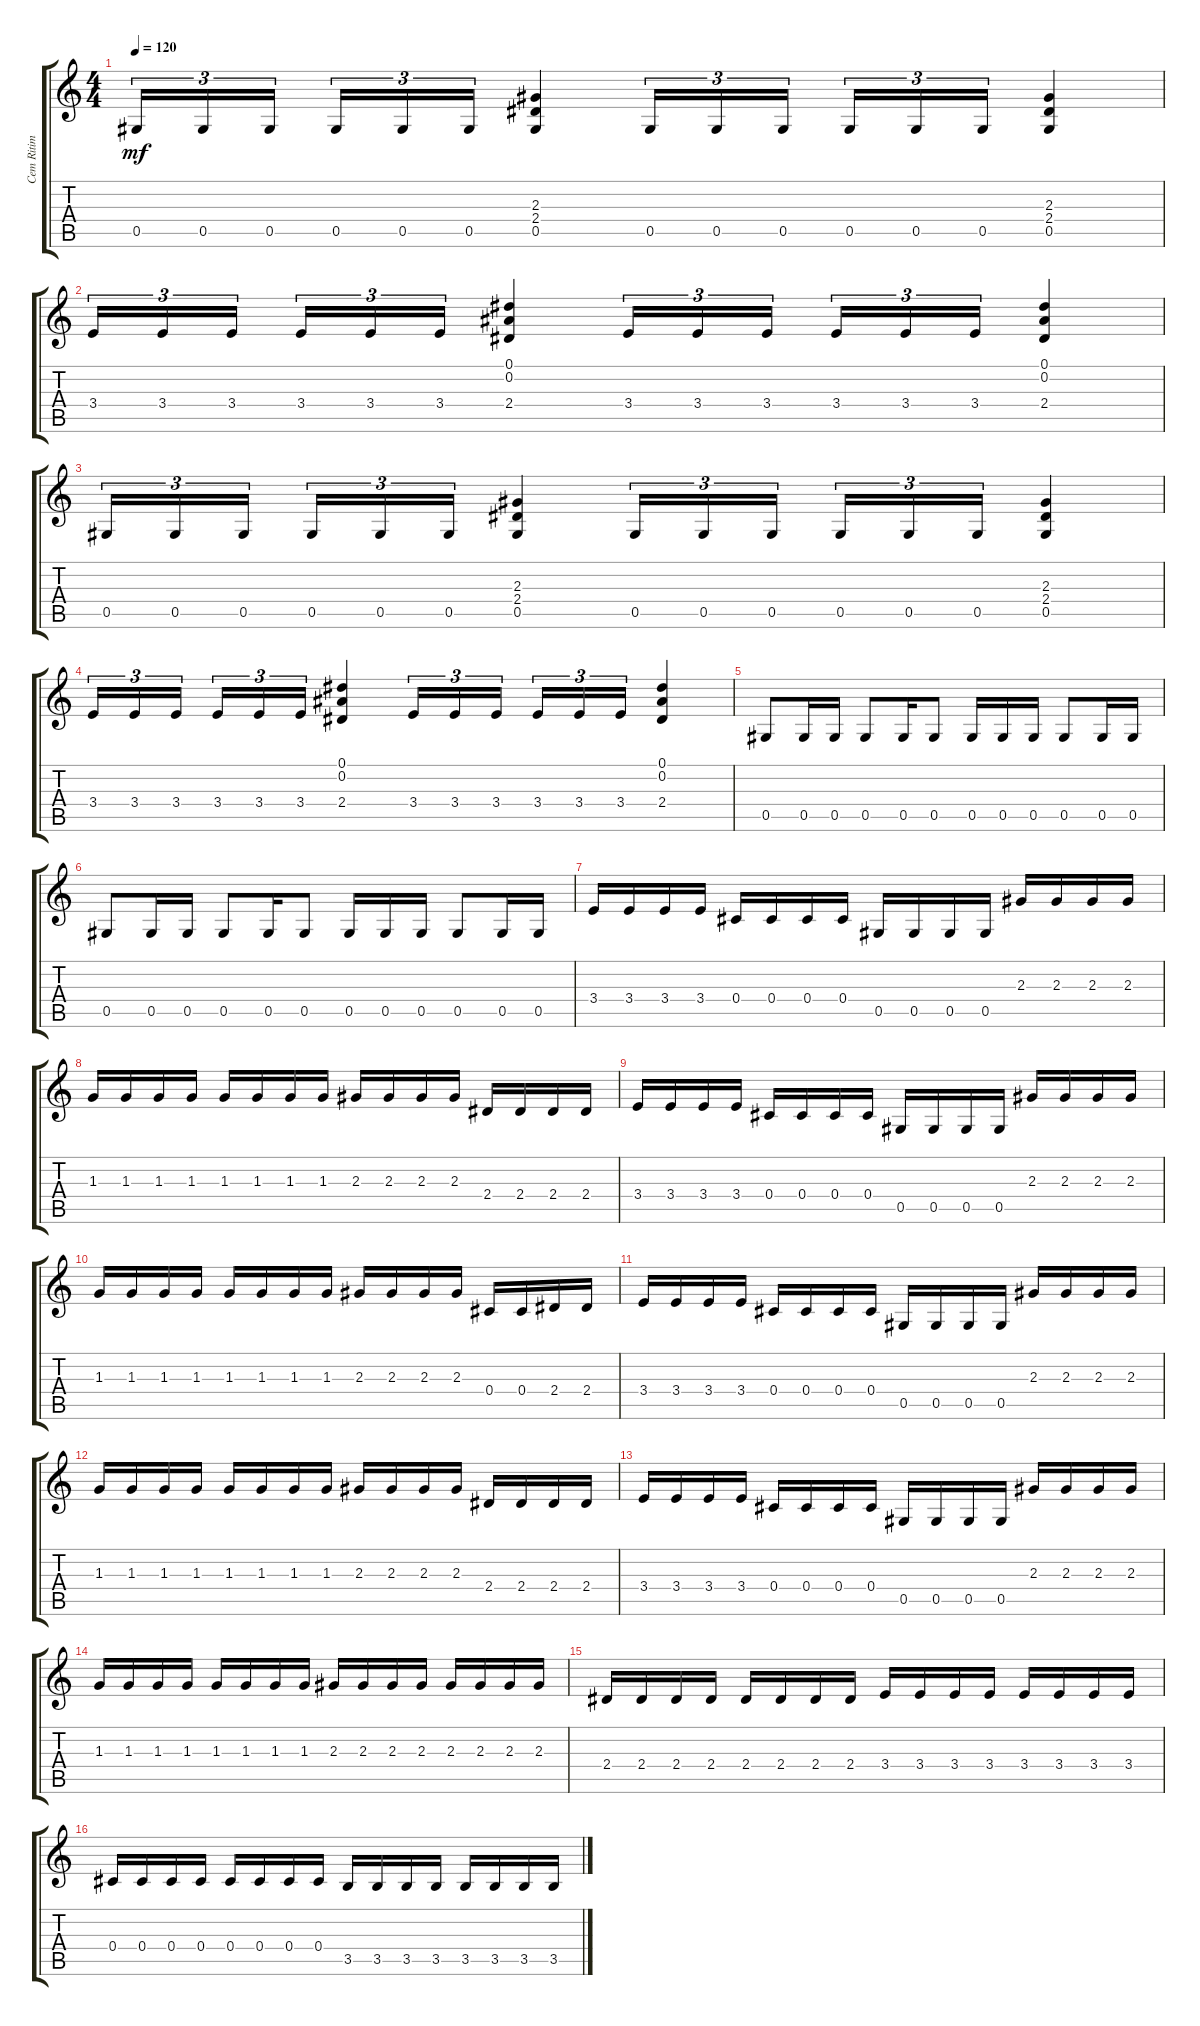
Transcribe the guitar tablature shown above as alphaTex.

\track ("Cem Ritim Gitar" "Cem Ritim ") {instrument distortionguitar}
\staff {score tabs}
\tuning (Eb4 Bb3 Gb3 Db3 Ab2 Eb2) {hide}
\ts (4 4)
\tempo 120
\clef g2
\ks c
0.5.16{tu (3 2) dy mf} 0.5.16{tu (3 2)} 0.5.16{tu (3 2)} 0.5.16{tu (3 2)} 0.5.16{tu (3 2)} 0.5.16{tu (3 2)} (2.3 2.4 0.5).4 0.5.16{tu (3 2)} 0.5.16{tu (3 2)} 0.5.16{tu (3 2)} 0.5.16{tu (3 2)} 0.5.16{tu (3 2)} 0.5.16{tu (3 2)} (2.3 2.4 0.5).4 |
3.4.16{tu (3 2)} 3.4.16{tu (3 2)} 3.4.16{tu (3 2)} 3.4.16{tu (3 2)} 3.4.16{tu (3 2)} 3.4.16{tu (3 2)} (0.1 0.2 2.4).4 3.4.16{tu (3 2)} 3.4.16{tu (3 2)} 3.4.16{tu (3 2)} 3.4.16{tu (3 2)} 3.4.16{tu (3 2)} 3.4.16{tu (3 2)} (0.1 0.2 2.4).4 |
0.5.16{tu (3 2)} 0.5.16{tu (3 2)} 0.5.16{tu (3 2)} 0.5.16{tu (3 2)} 0.5.16{tu (3 2)} 0.5.16{tu (3 2)} (2.3 2.4 0.5).4 0.5.16{tu (3 2)} 0.5.16{tu (3 2)} 0.5.16{tu (3 2)} 0.5.16{tu (3 2)} 0.5.16{tu (3 2)} 0.5.16{tu (3 2)} (2.3 2.4 0.5).4 |
3.4.16{tu (3 2)} 3.4.16{tu (3 2)} 3.4.16{tu (3 2)} 3.4.16{tu (3 2)} 3.4.16{tu (3 2)} 3.4.16{tu (3 2)} (0.1 0.2 2.4).4 3.4.16{tu (3 2)} 3.4.16{tu (3 2)} 3.4.16{tu (3 2)} 3.4.16{tu (3 2)} 3.4.16{tu (3 2)} 3.4.16{tu (3 2)} (0.1 0.2 2.4).4 |
0.5.8 0.5.16 0.5.16 0.5.8 0.5.16 0.5.8 0.5.16 0.5.16 0.5.16 0.5.8 0.5.16 0.5.16 |
0.5.8 0.5.16 0.5.16 0.5.8 0.5.16 0.5.8 0.5.16 0.5.16 0.5.16 0.5.8 0.5.16 0.5.16 |
3.4.16 3.4.16 3.4.16 3.4.16 0.4.16 0.4.16 0.4.16 0.4.16 0.5.16 0.5.16 0.5.16 0.5.16 2.3.16 2.3.16 2.3.16 2.3.16 |
1.3.16 1.3.16 1.3.16 1.3.16 1.3.16 1.3.16 1.3.16 1.3.16 2.3.16 2.3.16 2.3.16 2.3.16 2.4.16 2.4.16 2.4.16 2.4.16 |
3.4.16 3.4.16 3.4.16 3.4.16 0.4.16 0.4.16 0.4.16 0.4.16 0.5.16 0.5.16 0.5.16 0.5.16 2.3.16 2.3.16 2.3.16 2.3.16 |
1.3.16 1.3.16 1.3.16 1.3.16 1.3.16 1.3.16 1.3.16 1.3.16 2.3.16 2.3.16 2.3.16 2.3.16 0.4.16 0.4.16 2.4.16 2.4.16 |
3.4.16 3.4.16 3.4.16 3.4.16 0.4.16 0.4.16 0.4.16 0.4.16 0.5.16 0.5.16 0.5.16 0.5.16 2.3.16 2.3.16 2.3.16 2.3.16 |
1.3.16 1.3.16 1.3.16 1.3.16 1.3.16 1.3.16 1.3.16 1.3.16 2.3.16 2.3.16 2.3.16 2.3.16 2.4.16 2.4.16 2.4.16 2.4.16 |
3.4.16 3.4.16 3.4.16 3.4.16 0.4.16 0.4.16 0.4.16 0.4.16 0.5.16 0.5.16 0.5.16 0.5.16 2.3.16 2.3.16 2.3.16 2.3.16 |
1.3.16 1.3.16 1.3.16 1.3.16 1.3.16 1.3.16 1.3.16 1.3.16 2.3.16 2.3.16 2.3.16 2.3.16 2.3.16 2.3.16 2.3.16 2.3.16 |
2.4.16 2.4.16 2.4.16 2.4.16 2.4.16 2.4.16 2.4.16 2.4.16 3.4.16 3.4.16 3.4.16 3.4.16 3.4.16 3.4.16 3.4.16 3.4.16 |
0.4.16 0.4.16 0.4.16 0.4.16 0.4.16 0.4.16 0.4.16 0.4.16 3.5.16 3.5.16 3.5.16 3.5.16 3.5.16 3.5.16 3.5.16 3.5.16
